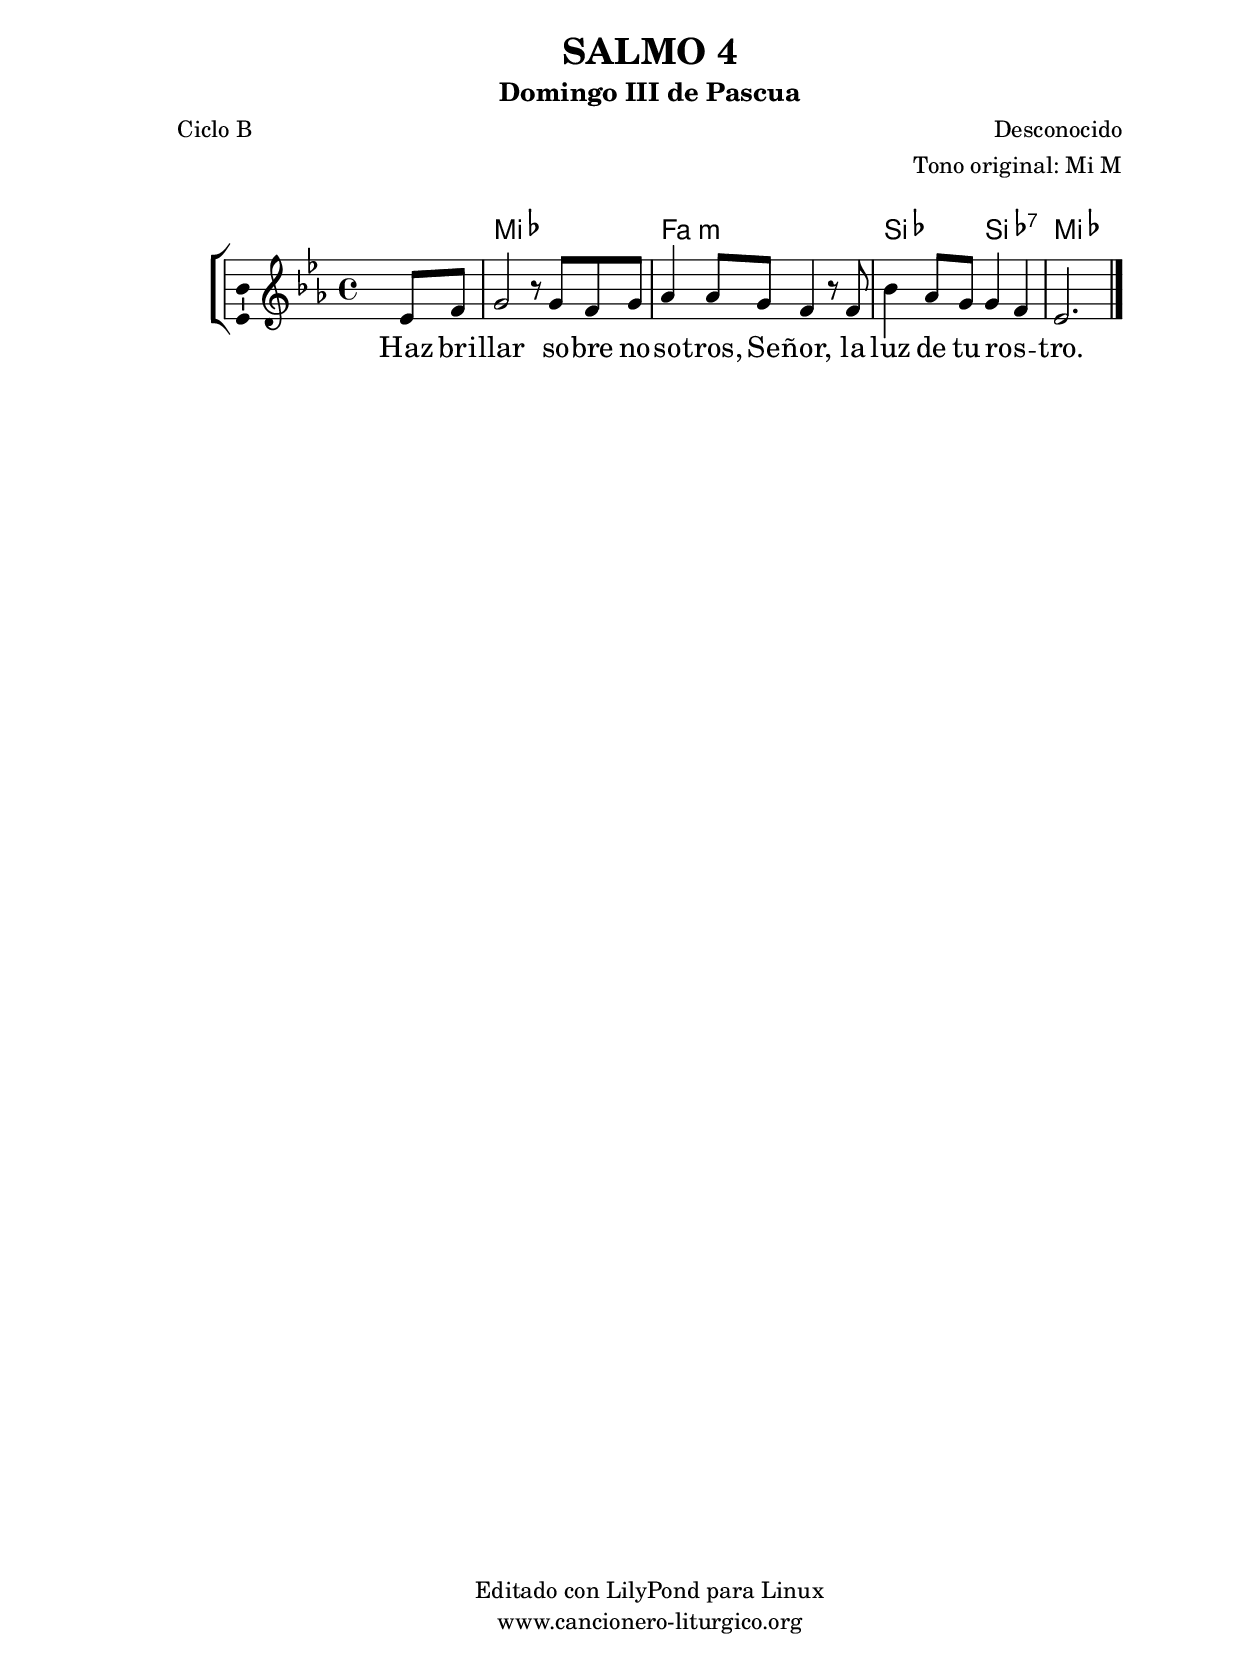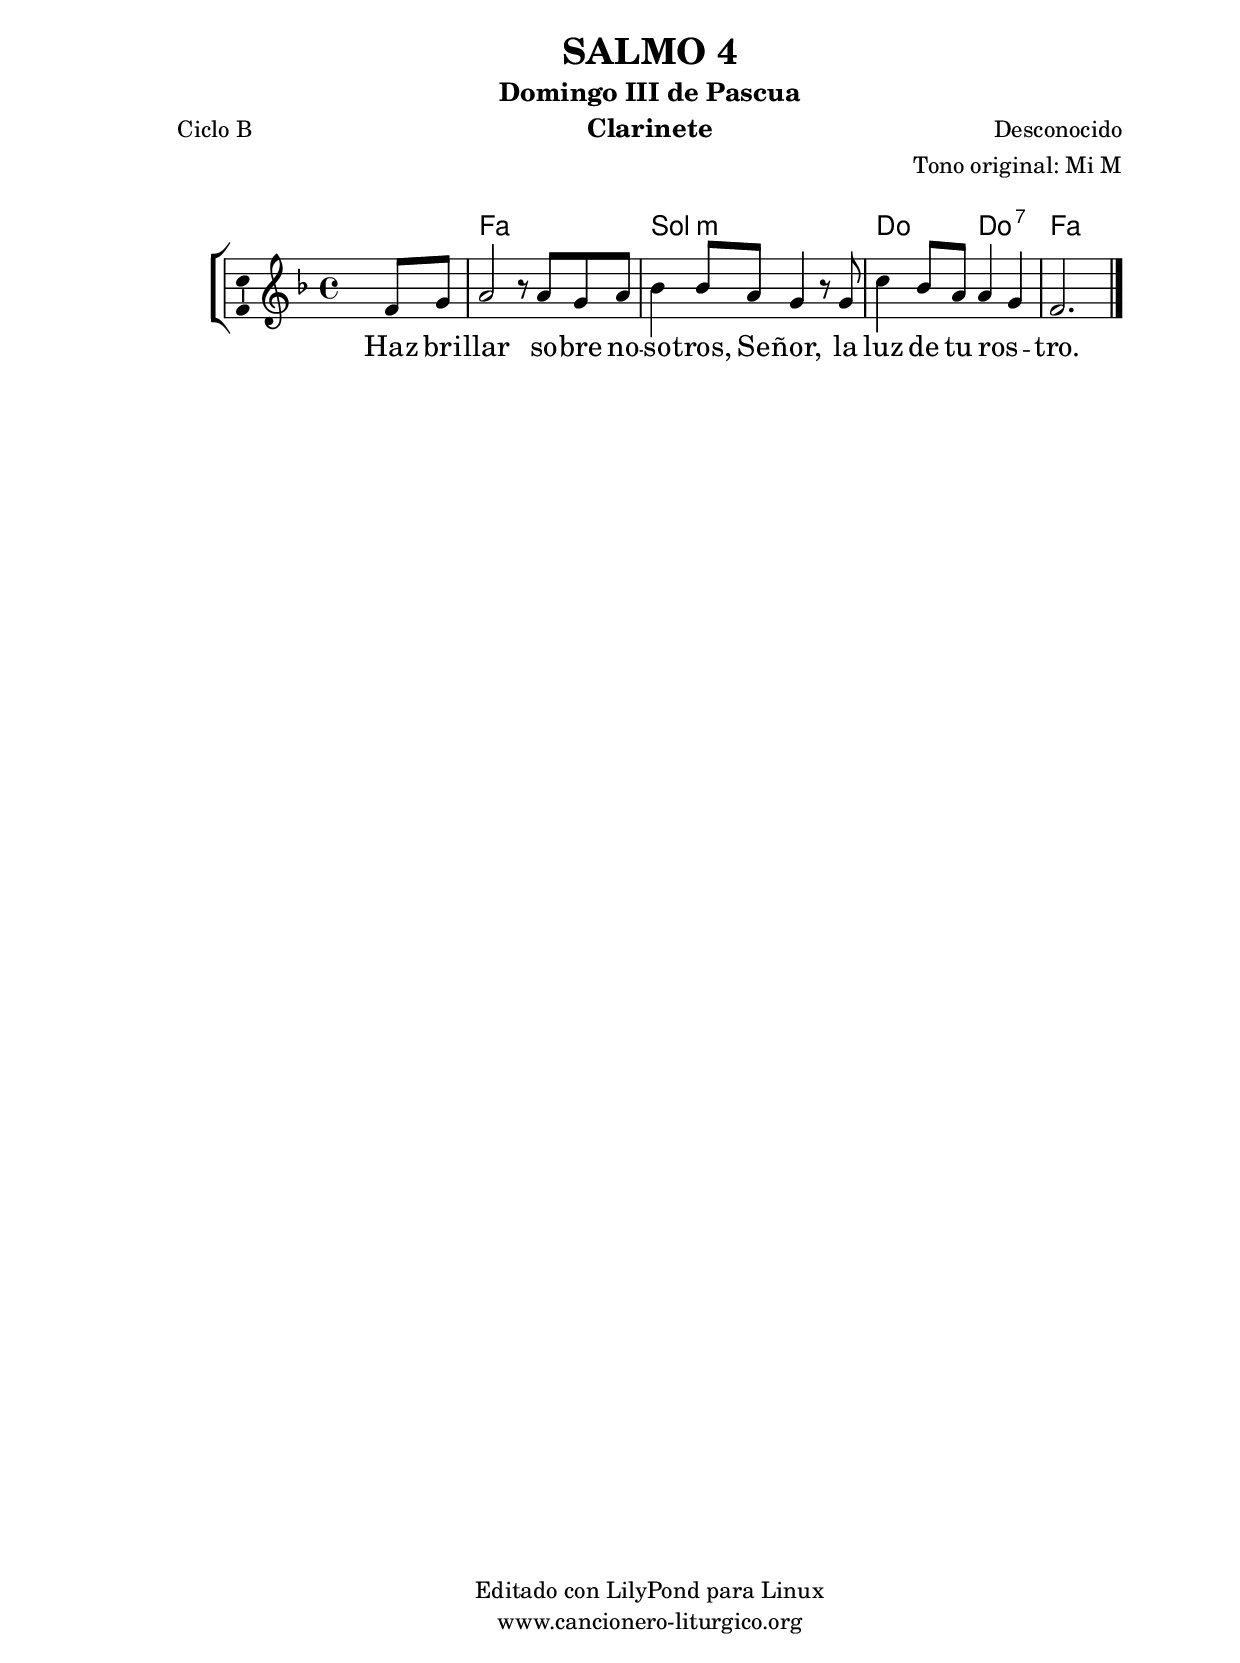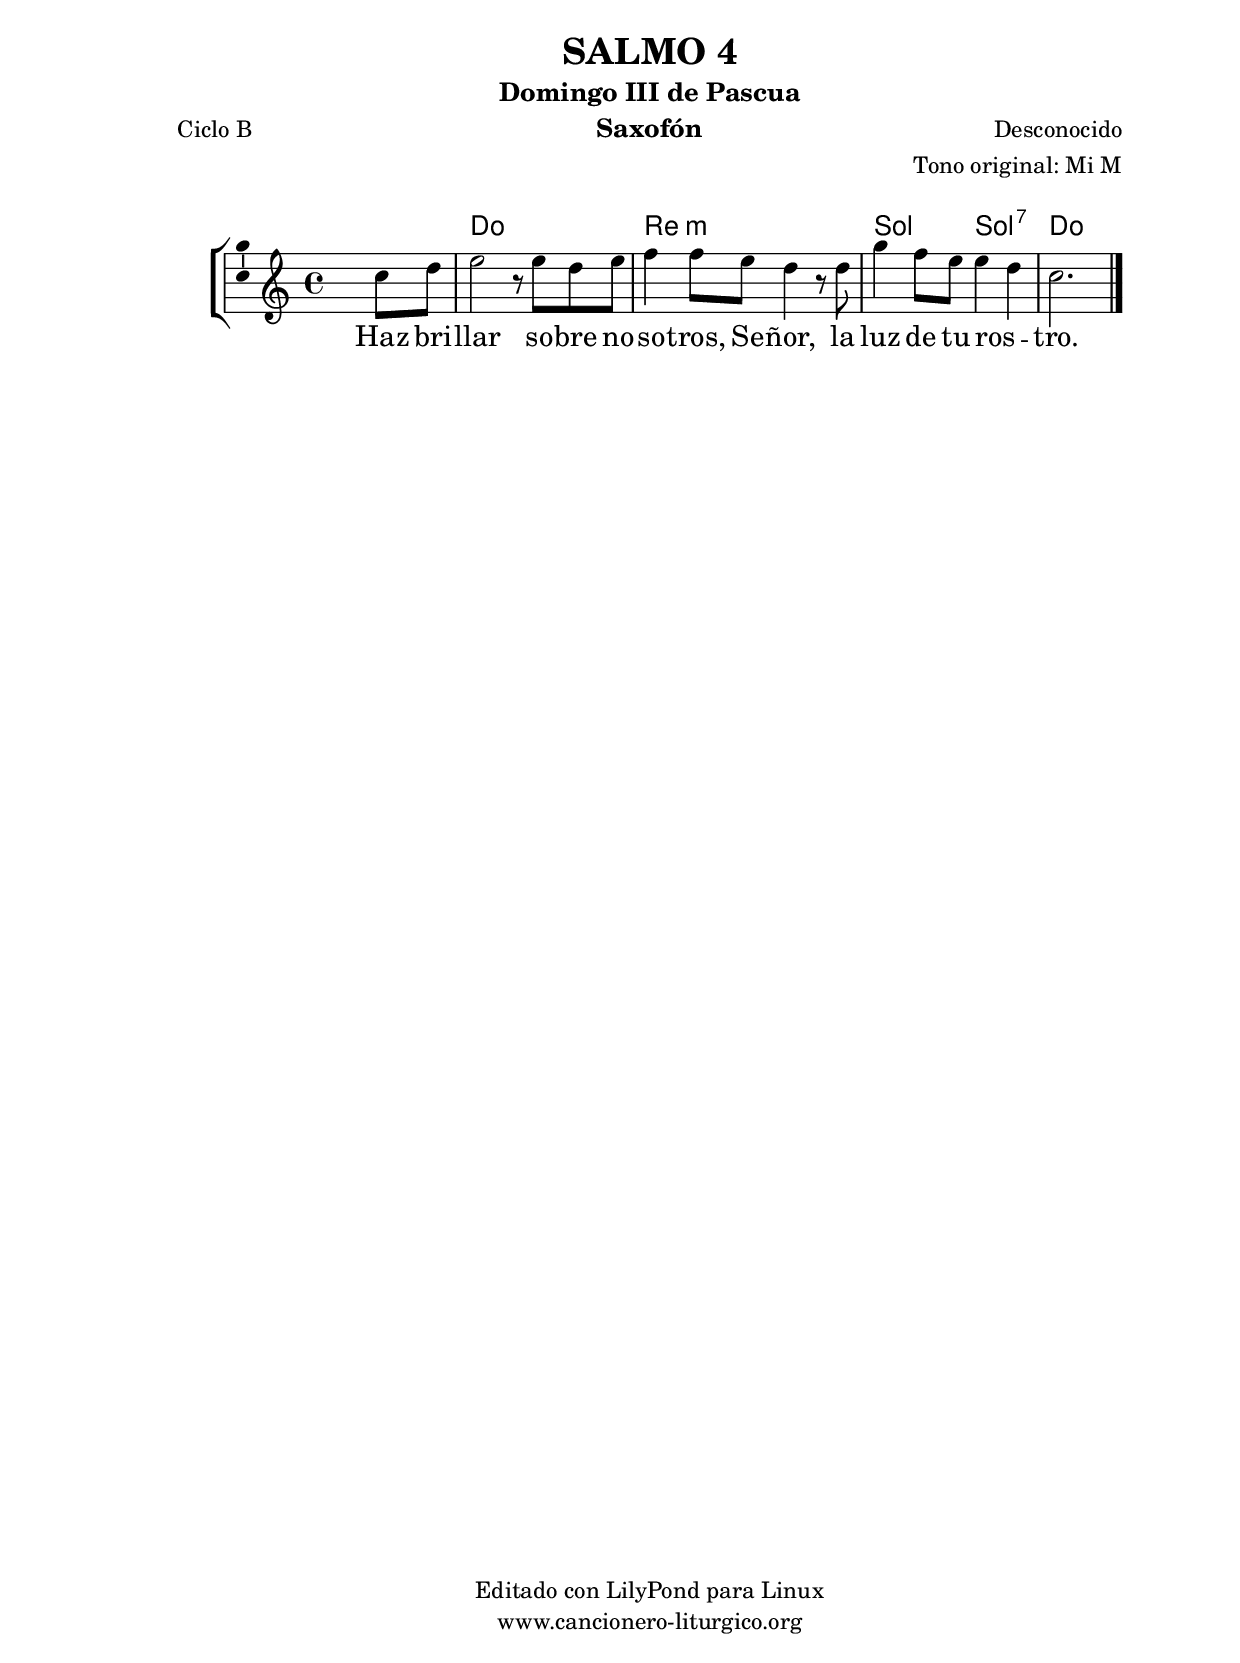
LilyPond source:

%
%para convertir .midi en .wav:
%timidity filename.midi -Ow -o finename.wav
%
%
%Para convertir de .wav a .mp3:
%lame -h -m j filename.wav
%
%
%para escuchar el midi:
%timidity nombrefichero.midi
%


%versión de lilypond para la que se ha escrito esta partitura:
\version "2.16.0"

	%Tamaño papel
	#(set-default-paper-size "a4")
	%Tamaño partitura
	#(set-global-staff-size 20)
	%No responde al pulsar sobre una nota
	#(ly:set-option 'point-and-click #f)

%parámetros del encabezamiento:
\header {
	title = "SALMO 4"
	subtitle = "Domingo III de Pascua"
	composer = "Desconocido"
	poet = "Ciclo B"
	meter = ""
	arranger = "Tono original: Mi M"
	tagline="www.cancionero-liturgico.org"
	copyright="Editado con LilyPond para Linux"
	tiempo = "Pascua"
	usos = "Salmo"
	letra = "Haz brillar sobre nosotros, Señor, la luz de tu rostro."
	}

%parámetros asociados al papel:
\paper  {
	oddHeaderMarkup = \markup {\fill-line { \on-the-fly #not-first-page \fromproperty #'header:title \on-the-fly #not-first-page \fromproperty #'header:composer }}
	evenHeaderMarkup = \markup {\fill-line { \fromproperty #'header:composer \fromproperty #'header:title }}
	#(set-paper-size "a4")
	print-page-number = ##f
	first-page-number = 1
	print-first-page-number = ##f
%	head-separation = 3.0 \cm
	top-margin = 2.0 \cm
	bottom-margin = 0.5\cm
%%%	bottom-margin = -1.0\cm
	left-margin = 3.0 \cm
	line-width = 16.0 \cm 
	indent = 8\mm
	interscoreline = 2.\mm
	between-system-space = 15\mm
%	para que las partituras no llenen la hoja:
	ragged-bottom = ##t
%	idem para la última hoja:
	ragged-last-bottom = ##f
%	para que las partituras llenen el ancho del papel:
	ragged-last = ##f
	after-title-space = 2.5 \cm
%page-count=1
%system-count=2

	%Flexible Vertical Spacing
%	markup-markup-spacing =
%	#'((basic-distance . 15) (minimum-distance . 15) (padding . 3))
	markup-system-spacing =
	#'((basic-distance . 15) (minimum-distance . 15) (padding . 3))
	system-system-spacing =
	#'((basic-distance . 15) (minimum-distance . 15) (padding . 3))
	score-system-spacing =
	#'((basic-distance . 15) (minimum-distance . 15) (padding . 5))
%	top-system-spacing = % header
%	#'((basic-distance . 8) (minimum-distance . 0) (padding . 3))
%	top-markup-spacing =
%	#'((basic-distance . 20) (minimum-distance . 20) (padding . 3))
	last-bottom-spacing = % footer
	#'((basic-distance . 5) (minimum-distance . 5) (padding . 3))
%	score-markup-spacing =
%	#'((basic-distance . 16) (minimum-distance . 13) (padding . 3))

	}


%parámetros que afectan a toda la partitura:
global =  {
	%clave de sol (G):
	\clef G
	%armadura:
	\transpose e ees
	\key e \major
	\tempo 4=100
	\set Score.tempoHideNote = ##t
	}


acordes = {
	\italianChords
	\chordmode {
	\transpose e ees
{

s1
e1 fis:m b2 b:7 e1

	}
	}
}

melodia = 
	\transpose e ees
{
	\relative c'{
	\time 4/4

s2 s4 e8 fis
gis2 r8 gis8 fis gis
a4 a8 gis fis4 r8 fis8
b4 a8 gis gis4 fis
e2. s4

	\bar "|."
	}
	}


texto = \lyricmode {
Haz bri -- llar so -- bre no -- so -- tros, Se -- ñor,
la luz de tu ros -- _ tro.
	}


acordesStaff = \context ChordNames = acordesStaff <<
	\set chordChanges = ##t
	\acordes
	>>


vozStaff = \context Voice = vozStaff
\with {\consists "Ambitus_engraver"}
<<
%	\set Staff.instrumentName = ""
%	\set Staff.shortInstrumentName = ""
%	\set Staff.midiInstrument = #"clarinet"
%	\set Staff.midiInstrument = #"cello"
%	\set Staff.midiInstrument = #"flute"
	\set Staff.midiInstrument = #"electric guitar (jazz)"
%	\set Staff.midiInstrument = #"english horn"
%	\set Staff.midiInstrument = #"violin"
%	\set Staff.midiInstrument = #"glockenspiel"
	\set Staff.midiMinimumVolume = #0.7
	\set Staff.midiMaximumVolume = #0.9
	\global
	\melodia
	>>


textoStaff = \context Lyrics = textoStaff <<
	\lyricsto vozStaff \texto
	>>

\book {
	\score {
		\context ChoirStaff {
			\override StaffGroup.SystemStartBracket #'collapse-height = #1
			\override Score.SystemStartBar #'collapse-height = #1
			<<
			\acordesStaff
			\vozStaff
			\textoStaff
			>>
			}
		\layout {
	    		\context {
				\Lyrics
				\override LyricText #'font-size = #2
				}
	   		 \context {
				\Score
				%fontSize = #3
				\override StaffSymbol #'staff-space = #(magstep +3)
				%\override Beam #'thickness = #0.55
				%\override SpacingSpanner #'spacing-increment = #1.0
				%\override Slur #'height-limit = #1.5
				}
			}
		}
	\score {
		\unfoldRepeats
		\context ChoirStaff {
			<<
			\acordesStaff
			\vozStaff
			>>
			}
		\midi {
	  		\context {
	  			\Score
				tempoWholesPerMinute = #(ly:make-moment 70 4)
				}
			}
		}
	}

%Partitura para clarinete
#(define output-suffix "C")
\book {
	\header{
		instrument = "Clarinete"
		}
	\score {
		\context ChoirStaff {
			\override StaffGroup.SystemStartBracket #'collapse-height = #1
			\override Score.SystemStartBar #'collapse-height = #1
\transpose c d
			<<
			\acordesStaff
			\vozStaff
			\textoStaff
			>>
			}
		\layout {
	    		\context {
				\Lyrics
				\override LyricText #'font-size = #2
				}
	   		 \context {
				\Score
				%fontSize = #3
				\override StaffSymbol #'staff-space = #(magstep +3)
				%\override Beam #'thickness = #0.55
				%\override SpacingSpanner #'spacing-increment = #1.0
				%\override Slur #'height-limit = #1.5
				}
			}
		}
	}

%Partitura para saxofón
#(define output-suffix "S")
\book {
	\header{
		instrument = "Saxofón"
		}
	\score {
		\context ChoirStaff {
			\override StaffGroup.SystemStartBracket #'collapse-height = #1
			\override Score.SystemStartBar #'collapse-height = #1
\transpose c a
			<<
			\acordesStaff
			\vozStaff
			\textoStaff
			>>
			}
		\layout {
	    		\context {
				\Lyrics
				\override LyricText #'font-size = #2
				}
	   		 \context {
				\Score
				%fontSize = #3
				\override StaffSymbol #'staff-space = #(magstep +3)
				%\override Beam #'thickness = #0.55
				%\override SpacingSpanner #'spacing-increment = #1.0
				%\override Slur #'height-limit = #1.5
				}
			}
		}
	}

